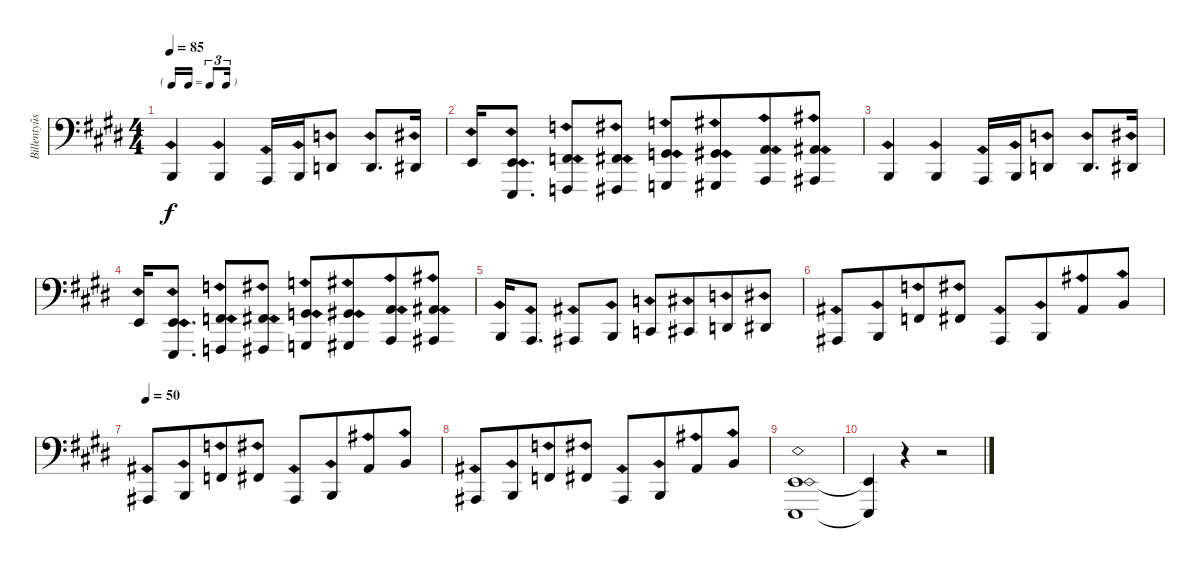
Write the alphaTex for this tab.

\track ("Billentyûs 2 (Jon Lord)" "Billentyûs") {instrument rockorgan}
\staff {score}
\tuning (C3 G2 D2 A1 E1 B0) {hide}
\ts (4 4)
\tf triplet16th
\tempo 85
\clef f4
\ks e
2.4{ph 12}.4{dy f} 2.4{ph 12}.4 0.4{ph 12}.16 2.4{ph 12}.16 0.3{ph 12}.8 0.3{ph 12}.8{d} 1.3{ph 12}.16 |
2.3{ph 12}.16 (2.3{ph 12} 0.5{ph 12}).8{d} (3.3{ph 12} 1.5{ph 12}).8 (4.3{ph 12} 2.5{ph 12}).8 (5.3{ph 12} 3.5{ph 12}).8 (1.2{ph 12} 4.5{ph 12}).8{beam merge} (2.2{ph 12} 0.4{ph 12}).8 (3.2{ph 12} 1.4{ph 12}).8 |
2.4{ph 12}.4 2.4{ph 12}.4 0.4{ph 12}.16 2.4{ph 12}.16 0.3{ph 12}.8 0.3{ph 12}.8{d} 1.3{ph 12}.16 |
2.3{ph 12}.16 (2.3{ph 12} 0.5{ph 12}).8{d} (3.3{ph 12} 1.5{ph 12}).8 (4.3{ph 12} 2.5{ph 12}).8 (5.3{ph 12} 3.5{ph 12}).8 (1.2{ph 12} 4.5{ph 12}).8{beam merge} (2.2{ph 12} 0.4{ph 12}).8 (3.2{ph 12} 1.4{ph 12}).8 |
2.4{ph 12}.16 0.4{ph 12}.8{d} 1.4{ph 12}.8 2.4{ph 12}.8 3.4{ph 12}.8 4.4{ph 12}.8{beam merge} 0.3{ph 12}.8 1.3{ph 12}.8 |
1.4{ph 12}.8 2.4{ph 12}.8{beam merge} 3.3{ph 12}.8 4.3{ph 12}.8 1.4{ph 12}.8 2.4{ph 12}.8{beam merge} 3.2{ph 12}.8 4.2{ph 12}.8 |
\tempo 50
1.4{ph 12}.8 2.4{ph 12}.8{beam merge} 3.3{ph 12}.8 4.3{ph 12}.8 1.4{ph 12}.8 2.4{ph 12}.8{beam merge} 3.2{ph 12}.8 4.2{ph 12}.8 |
1.4{ph 12}.8 2.4{ph 12}.8{beam merge} 3.3{ph 12}.8 4.3{ph 12}.8 1.4{ph 12}.8 2.4{ph 12}.8{beam merge} 3.2{ph 12}.8 4.2{ph 12}.8 |
(2.3{ph 12} 0.5{ph 12}).1 |
(2.3{t} 0.5{t}).4 r.4 r.2
